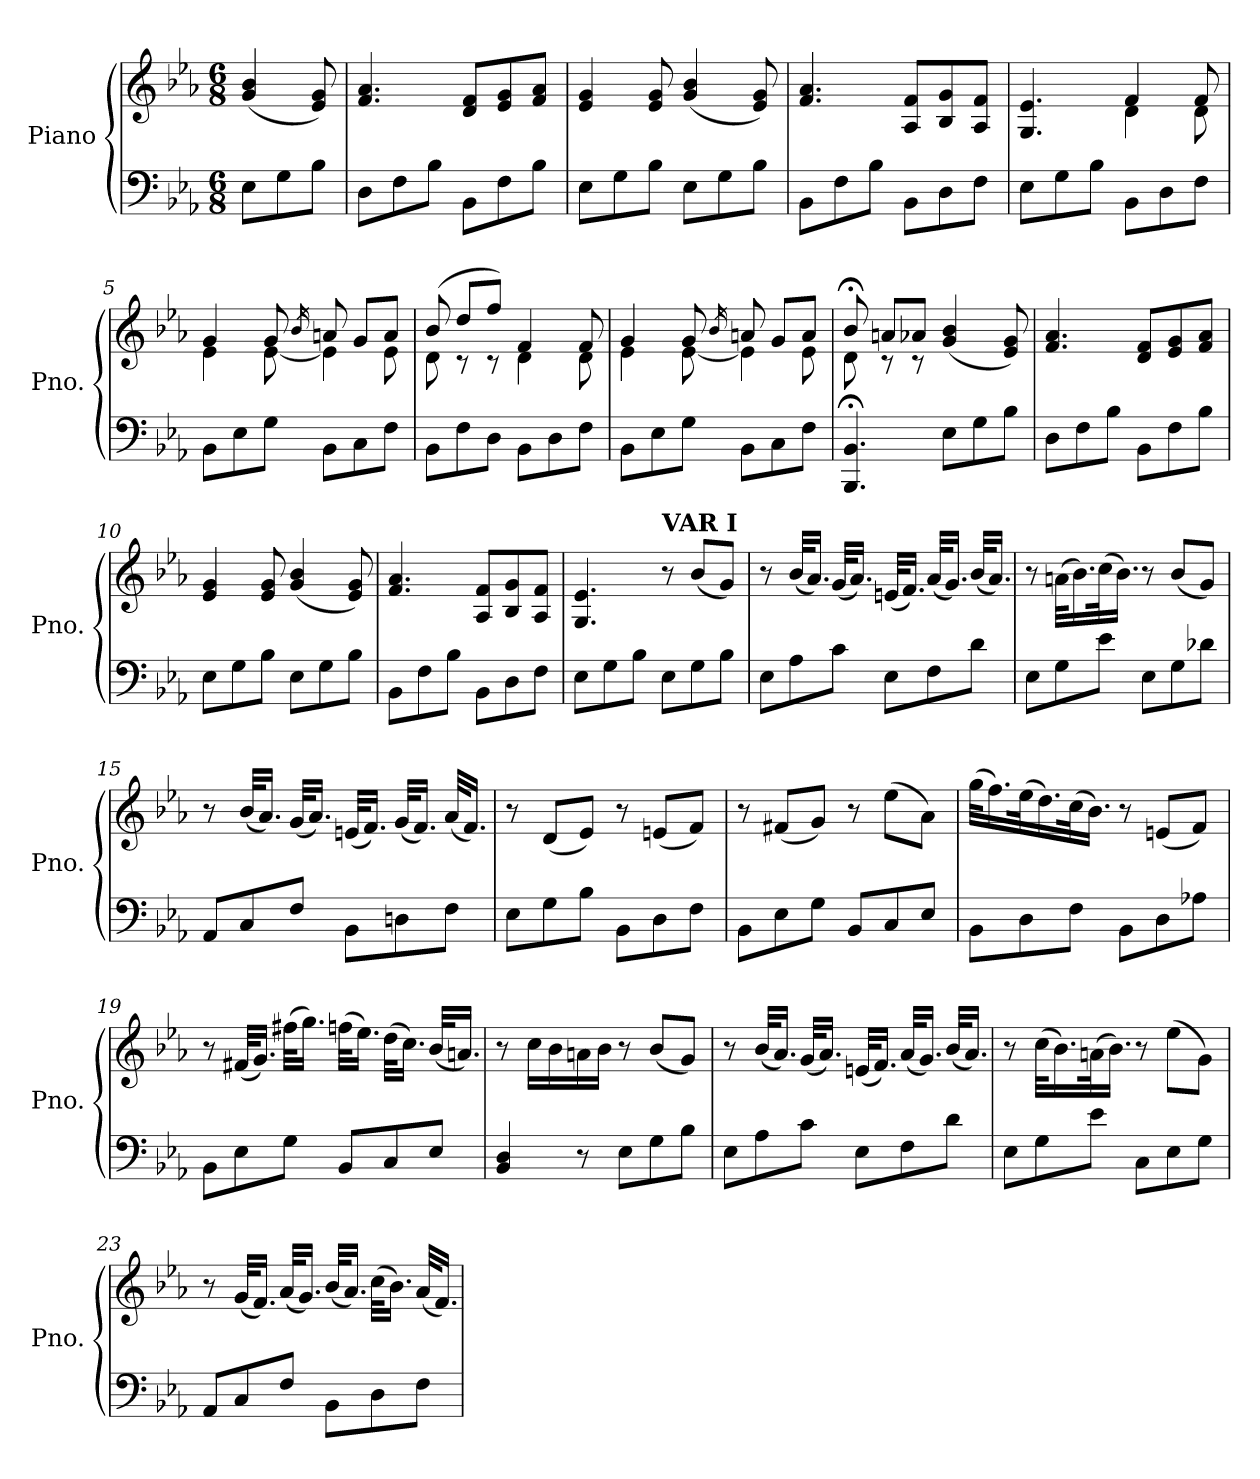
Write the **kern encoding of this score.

**kern	**kern
*part1	*part1
*staff2	*staff1
*I"Piano	*
*I'Pno.	*
*clefF4	*clefG2
*k[b-e-a-]	*k[b-e-a-]
*E-:	*E-:
*M6/8	*M6/8
=	=
8E-\L	(<4g/ 4b-/
8G\	.
8B-\J	8e-/ 8g/)
=1	=1
8D\L	4.f/ 4.a-/
8F\	.
8B-\J	.
8BB-\L	8d/ 8f/L
8F\	8e-/ 8g/
8B-\J	8f/ 8a-/J
=2	=2
8E-\L	4e-/ 4g/
8G\	.
8B-\J	8e-/ 8g/
8E-\L	(<4g/ 4b-/
8G\	.
8B-\J	8e-/ 8g/)
=3	=3
8BB-\L	4.f/ 4.a-/
8F\	.
8B-\J	.
8BB-\L	8A-/ 8f/L
8D\	8B-/ 8g/
8F\J	8A-/ 8f/J
=4	=4
*	*^
8E-\L	4.G/ 4.e-/	4.ryy
8G\	.	.
8B-\J	.	.
8BB-\L	4f/	4d\
8D\	.	.
8F\J	8f/	8d\
=5	=5	=5
8BB-\L	4g/	4e-\
8E-\	.	.
8G\J	8g/	[8e-\
.	16qb-/	.
8BB-\L	8an/	4e-\]
8C\	8g/L	.
8F\J	8a/J	8e-\
!!LO:LB:g=z	!!
=6	=6	=6
8BB-\L	(>8b-/	8d\
8F\	8dd/L	8r
8D\J	8ff/J)	8r
8BB-\L	4f/	4d\
8D\	.	.
8F\J	8f/	8d\
=7	=7	=7
8BB-\L	4g/	4e-\
8E-\	.	.
8G\J	8g/	[8e-\
.	16qb-/	.
8BB-\L	8an/	4e-\]
8C\	8g/L	.
8F\J	8a/J	8e-\
=8	=8	=8
4.BBB-/;< 4.BB-/;<	8b-;</	8d\
.	8an/L	8r
.	8a-X/J	8r
8E-\L	(>4g/ 4b-/	4.ryy
8G\	.	.
8B-\J	8e-/ 8g/)	.
*	*v	*v
=9	=9
8D\L	4.f/ 4.a-/
8F\	.
8B-\J	.
8BB-\L	8d/ 8f/L
8F\	8e-/ 8g/
8B-\J	8f/ 8a-/J
=10	=10
8E-\L	4e-/ 4g/
8G\	.
8B-\J	8e-/ 8g/
8E-\L	(<4g/ 4b-/
8G\	.
8B-\J	8e-/ 8g/)
=11	=11
8BB-\L	4.f/ 4.a-/
8F\	.
8B-\J	.
8BB-\L	8A-/ 8f/L
8D\	8B-/ 8g/
8F\J	8A-/ 8f/J
!!LO:LB:g=z
=12	=12
8E-\L	4.G/ 4.e-/
8G\	.
8B-\J	.
!	!LO:TX:a:B:t=VAR I
8E-\L	8r
8G\	(<8b-/L
8B-\J	8g/J)
=13	=13
8E-\L	8r
8A-\	(<32b-/KLL
.	16.a-/JJ)
8c\J	(<32g/KLL
.	16.a-/JJ)
8E-\L	(<32en/KLL
.	16.f/JJ)
8F\	(<32a-/KLL
.	16.g/JJ)
8d\J	(<32b-/KLL
.	16.a-/JJ)
=14	=14
8E-\L	8r
8G\	(>32an\KLL
.	16.b-\)
8e-\J	(>32cc\K
.	16.b-\JJ)
8E-\L	8r
8G\	(<8b-/L
8d-X\J	8g/J)
=15	=15
8AA-/L	8r
8C/	(<32b-/KLL
.	16.a-/JJ)
8F/J	(<32g/KLL
.	16.a-/JJ)
8BB-\L	(<32en/KLL
.	16.f/JJ)
8Dn\	(<32g/KLL
.	16.f/JJ)
8F\J	(<32a-/KLL
.	16.f/JJ)
!!LO:LB:g=z
=16	=16
8E-\L	8r
8G\	(<8d/L
8B-\J	8e-/J)
8BB-\L	8r
8D\	(<8en/L
8F\J	8f/J)
=17	=17
8BB-\L	8r
8E-\	(<8f#X/L
8G\J	8g/J)
8BB-/L	8r
8C/	(>8ee-\L
8E-/J	8a-\J)
=18	=18
8BB-\L	(>32gg\KLL
.	16.ff\)
8D\	(>32ee-\K
.	16.dd\)
8F\J	(>32cc\K
.	16.b-\JJ)
8BB-\L	8r
8D\	(<8en/L
8A-X\J	8f/J)
=19	=19
8BB-\L	8r
8E-\	(<32f#X/KLL
.	16.g/JJ)
8G\J	(>32ff#X\KLL
.	16.gg\JJ)
8BB-/L	(>32ffn\KLL
.	16.ee-\JJ)
8C/	(>32dd\KLL
.	16.cc\JJ)
8E-/J	(<32b-/KLL
.	16.an/JJ)
!!LO:LB:g=z
=20	=20
4BB-/ 4D/	8r
.	16cc\LL
.	16b-\
8r	16an\
.	16b-\JJ
8E-\L	8r
8G\	(<8b-/L
8B-\J	8g/J)
=21	=21
8E-\L	8r
8A-\	(<32b-/KLL
.	16.a-/JJ)
8c\J	(<32g/KLL
.	16.a-/JJ)
8E-\L	(<32en/KLL
.	16.f/JJ)
8F\	(<32a-/KLL
.	16.g/JJ)
8d\J	(<32b-/KLL
.	16.a-/JJ)
=22	=22
8E-\L	8r
8G\	(>32cc\KLL
.	16.b-\)
8e-\J	(>32an\K
.	16.b-\JJ)
8C\L	8r
8E-\	(>8ee-\L
8G\J	8g\J)
=23	=23
8AA-/L	8r
8C/	(<32g/KLL
.	16.f/JJ)
8F/J	(<32a-/KLL
.	16.g/JJ)
8BB-\L	(<32b-/KLL
.	16.a-/JJ)
8D\	(>32cc\KLL
.	16.b-\JJ)
8F\J	(<32a-/KLL
.	16.f/JJ)
=	=
*-	*-
